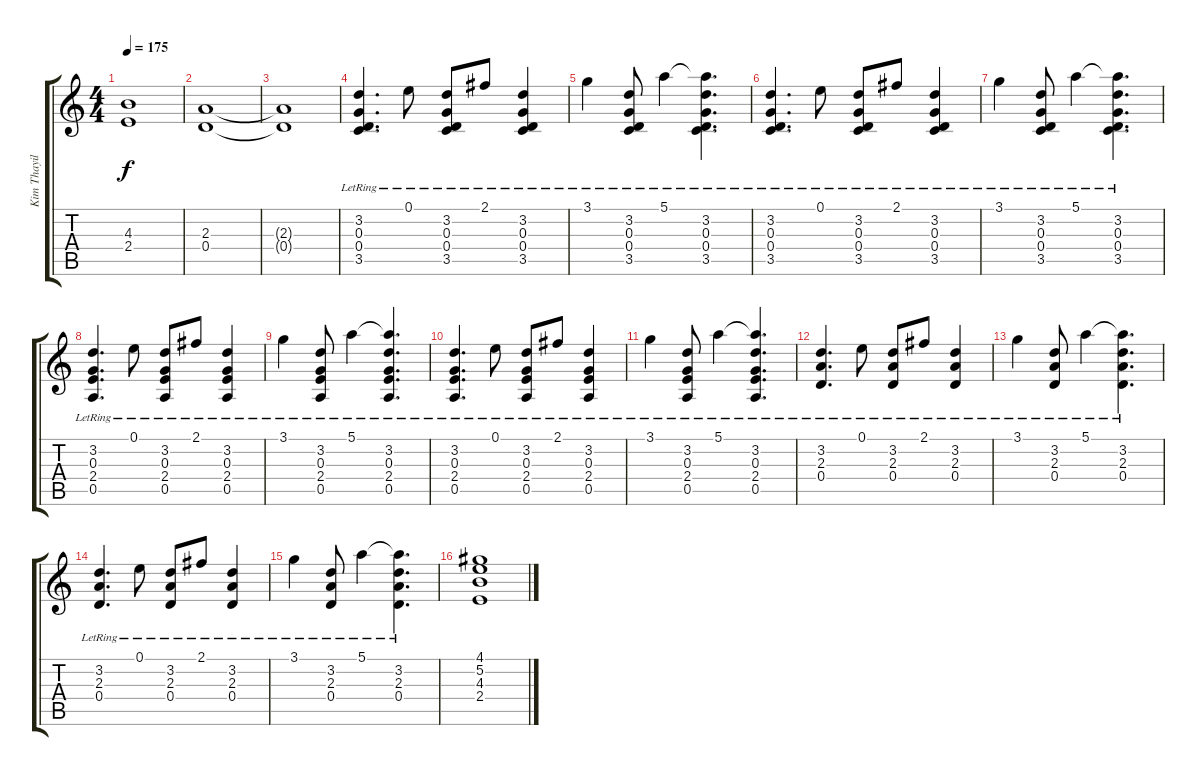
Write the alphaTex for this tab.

\track ("Kim Thayil_guitar" "Kim Thayil") {instrument overdrivenguitar}
\staff {score tabs}
\tuning (E4 B3 G3 D3 A2 E2) {hide}
\ts (4 4)
\tempo 175
\clef g2
\ks c
(4.3{t} 2.4{t}).1{dy f} |
(2.3 0.4).1 |
(2.3{t} 0.4{t}).1 |
(3.2{lr} 0.3{lr} 0.4{lr} 3.5{lr}).4{d instrument electricguitarclean} 0.1{lr}.8 (3.2{lr} 0.3{lr} 0.4{lr} 3.5{lr}).8 2.1{lr}.8 (3.2{lr} 0.3{lr} 0.4{lr} 3.5{lr}).4 |
3.1{lr}.4 (3.2{lr} 0.3{lr} 0.4{lr} 3.5{lr}).8 5.1{lr}.4 (5.1{t} 3.2{lr} 0.3{lr} 0.4{lr} 3.5{lr}).4{d} |
(3.2{lr} 0.3{lr} 0.4{lr} 3.5{lr}).4{d} 0.1{lr}.8 (3.2{lr} 0.3{lr} 0.4{lr} 3.5{lr}).8 2.1{lr}.8 (3.2{lr} 0.3{lr} 0.4{lr} 3.5{lr}).4 |
3.1{lr}.4 (3.2{lr} 0.3{lr} 0.4{lr} 3.5{lr}).8 5.1{lr}.4 (5.1{t} 3.2{lr} 0.3{lr} 0.4{lr} 3.5{lr}).4{d} |
(3.2{lr} 0.3{lr} 2.4{lr} 0.5{lr}).4{d} 0.1{lr}.8 (3.2{lr} 0.3{lr} 2.4{lr} 0.5{lr}).8 2.1{lr}.8 (3.2{lr} 0.3{lr} 2.4{lr} 0.5{lr}).4 |
3.1{lr}.4 (3.2{lr} 0.3{lr} 2.4{lr} 0.5{lr}).8 5.1{lr}.4 (5.1{t} 3.2{lr} 0.3{lr} 2.4{lr} 0.5{lr}).4{d} |
(3.2{lr} 0.3{lr} 2.4{lr} 0.5{lr}).4{d} 0.1{lr}.8 (3.2{lr} 0.3{lr} 2.4{lr} 0.5{lr}).8 2.1{lr}.8 (3.2{lr} 0.3{lr} 2.4{lr} 0.5{lr}).4 |
3.1{lr}.4 (3.2{lr} 0.3{lr} 2.4{lr} 0.5{lr}).8 5.1{lr}.4 (5.1{t} 3.2{lr} 0.3{lr} 2.4{lr} 0.5{lr}).4{d} |
(3.2{lr} 2.3{lr} 0.4{lr}).4{d} 0.1{lr}.8 (3.2{lr} 2.3{lr} 0.4{lr}).8 2.1{lr}.8 (3.2{lr} 2.3{lr} 0.4{lr}).4 |
3.1{lr}.4 (3.2{lr} 2.3{lr} 0.4{lr}).8 5.1{lr}.4 (5.1{t} 3.2{lr} 2.3{lr} 0.4{lr}).4{d} |
(3.2{lr} 2.3{lr} 0.4{lr}).4{d} 0.1{lr}.8 (3.2{lr} 2.3{lr} 0.4{lr}).8 2.1{lr}.8 (3.2{lr} 2.3{lr} 0.4{lr}).4 |
3.1{lr}.4 (3.2{lr} 2.3{lr} 0.4{lr}).8 5.1{lr}.4 (5.1{t} 3.2{lr} 2.3{lr} 0.4{lr}).4{d} |
(4.1 5.2 4.3 2.4).1
